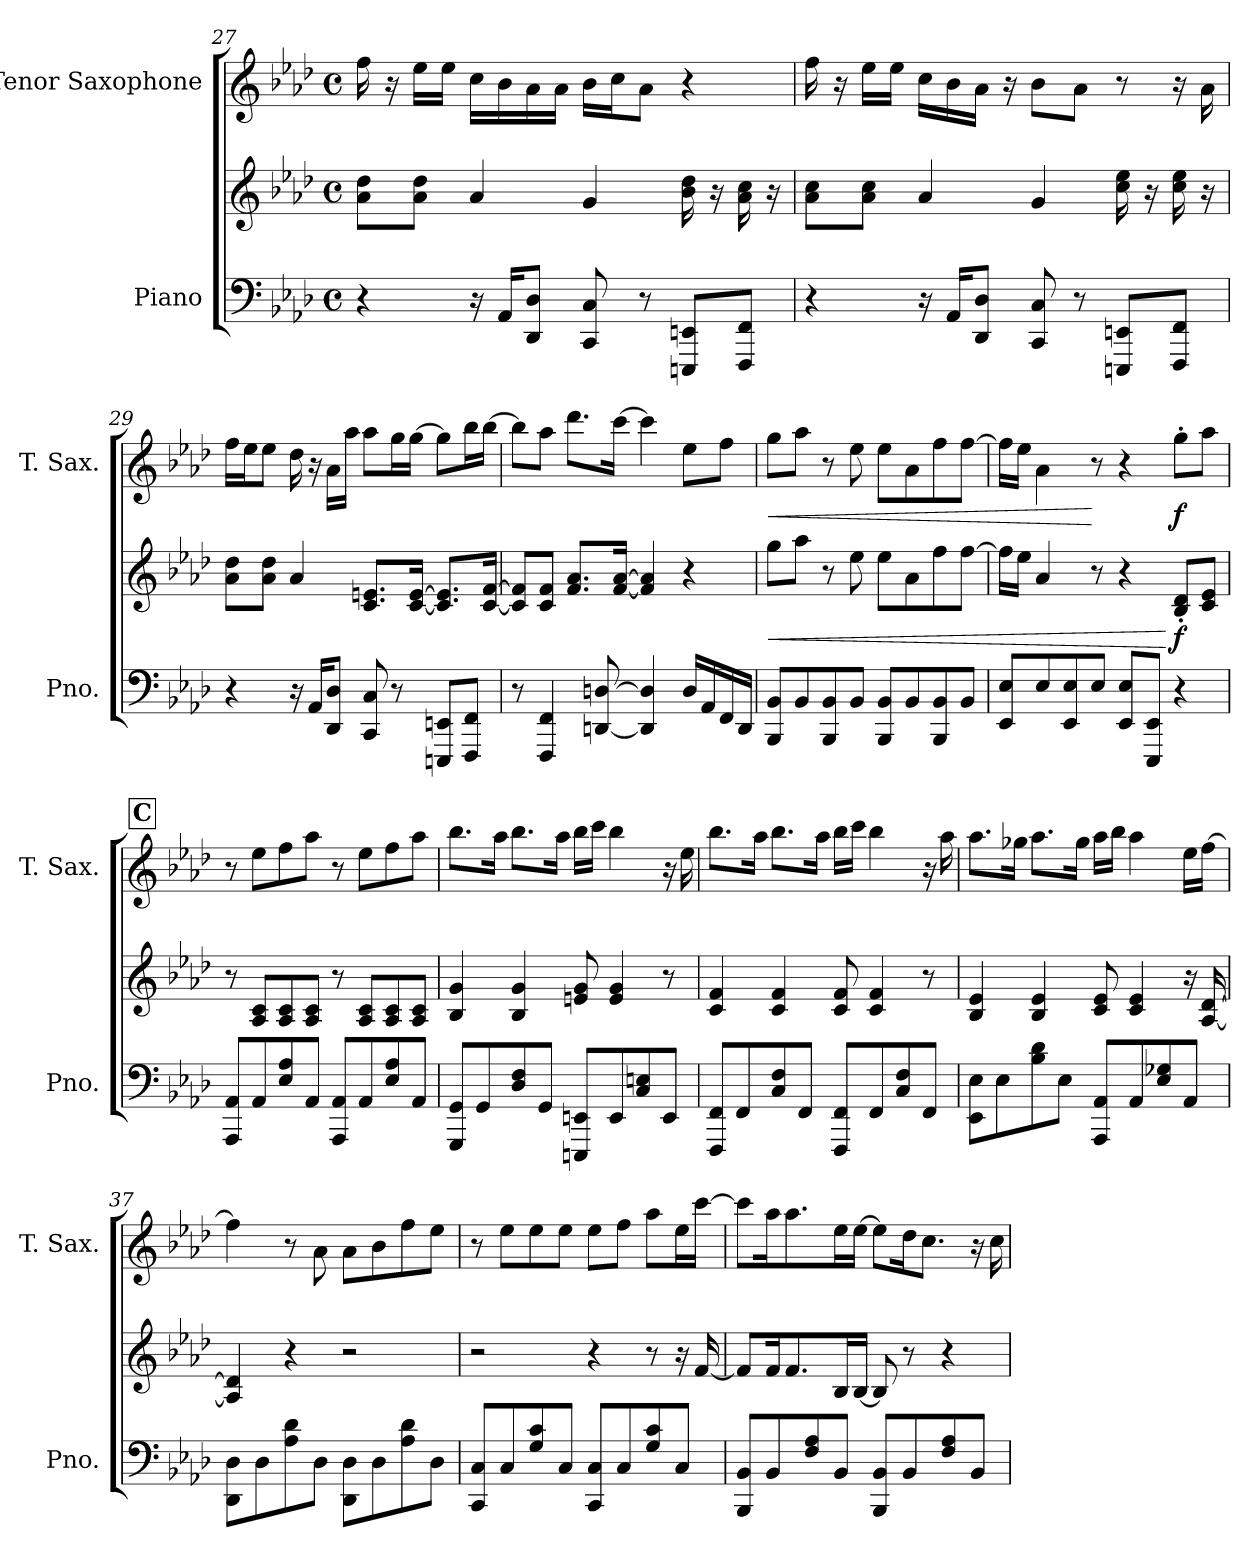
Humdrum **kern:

**kern	**kern	**dynam	**kern	**dynam
*part2	*part2	*part2	*part1	*part1
*staff3	*staff2	*staff2/3	*staff1	*staff1
*I"Piano	*	*	*I"Tenor Saxophone	*
*I'Pno.	*	*	*I'T. Sax.	*
!!LO:LB:g=z
*clefF4	*clefG2	*	*clefG2	*
*	*	*	*ITrd8c14	*
*k[b-e-a-d-]	*k[b-e-a-d-]	*	*k[b-e-a-d-]	*
*M4/4	*M4/4	*	*M4/4	*
*met(c)	*met(c)	*	*met(c)	*
=27	=27	=27	=27	=27
4r	8a-\ 8dd-\L	.	16f\	.
.	.	.	16r	.
.	8a-\ 8dd-\J	.	16e-\LL	.
.	.	.	16e-\JJ	.
16r	4a-/	.	16c\LL	.
16AA-/KL	.	.	16B-\	.
8DD-/ 8D-/J	.	.	16A-\	.
.	.	.	16A-\JJ	.
8CC/ 8C/	4g/	.	16B-\LL	.
.	.	.	16c\J	.
8r	.	.	8A-\J	.
8EEEn/ 8EEn/L	16b-\ 16dd-\	.	4r	.
.	16r	.	.	.
8FFF/ 8FF/J	16a-\ 16cc\	.	.	.
.	16r	.	.	.
=28	=28	=28	=28	=28
4r	8a-\ 8cc\L	.	16f\	.
.	.	.	16r	.
.	8a-\ 8cc\J	.	16e-\LL	.
.	.	.	16e-\JJ	.
16r	4a-/	.	16c\LL	.
16AA-/KL	.	.	16B-\	.
8DD-/ 8D-/J	.	.	16A-\JJ	.
.	.	.	16r	.
8CC/ 8C/	4g/	.	8B-\L	.
8r	.	.	8A-\J	.
8EEEn/ 8EEn/L	16cc\ 16ee-\	.	8r	.
.	16r	.	.	.
8FFF/ 8FF/J	16cc\ 16ee-\	.	16r	.
.	16r	.	16A-\	.
!!LO:PB:g=z
=29	=29	=29	=29	=29
4r	8a-\ 8dd-\L	.	16f\LL	.
.	.	.	16e-\J	.
.	8a-\ 8dd-\J	.	8e-\J	.
16r	4a-/	.	16d-\	.
16AA-/KL	.	.	16r	.
8DD-/ 8D-/J	.	.	16A-\LL	.
.	.	.	16a-\JJ	.
8CC/ 8C/	8.c/ 8.en/L	.	8a-\L	.
8r	.	.	16g\L	.
.	[16c/ [16e/Jk	.	[16g\JJ	.
8EEEn/ 8EEn/L	8.c/] 8.e/]L	.	8g\L]	.
8FFF/ 8FF/J	.	.	16b-\L	.
.	[16c/ [16f/Jk	.	[16b-\JJ	.
=30	=30	=30	=30	=30
8r	8c/] 8f/]L	.	8b-\L]	.
4FFF/ 4FF/	8c/ 8f/J	.	8a-\J	.
.	8.f/ 8.a-/L	.	8.dd-\L	.
[8DDn/ [8Dn/	.	.	.	.
.	[16f/ [16a-/Jk	.	[16cc\Jk	.
4DD/] 4D/]	4f/] 4a-/]	.	4cc\]	.
16D/LL	4r	.	8e-\L	.
16AA-/	.	.	.	.
16FF/	.	.	8f\J	.
16DD/JJ	.	.	.	.
=31	=31	=31	=31	=31
!	!	!LO:HP:b	!	!LO:HP:b
8BBB-/ 8BB-/L	8gg\L	<	8g\L	<
8BB-/	8aa-\J	.	8a-\J	.
8BBB-/ 8BB-/	8r	.	8r	.
8BB-/J	8ee-\	.	8e-\	.
8BBB-/ 8BB-/L	8ee-\L	.	8e-\L	.
8BB-/	8a-\	.	8A-\	.
8BBB-/ 8BB-/	8ff\	.	8f\	.
8BB-/J	[8ff\J	.	[8f\J	.
!!LO:LB:g=z
=32	=32	=32	=32	=32
8EE-/ 8E-/L	16ff\LL]	.	16f\LL]	.
.	16ee-\JJ	.	16e-\JJ	.
8E-/	4a-/	.	4A-\	.
8EE-/ 8E-/	.	.	.	.
8E-/J	8r	.	8r	[
8EE-/ 8E-/L	4r	.	4r	.
8EEE-/ 8EE-/J	.	.	.	.
!	!	!LO:DY:n=1:b	!	!LO:DY:b
4r	8B-/' 8d-/'L	[ f	8g'\L	f
.	8c/ 8e-/J	.	8a-\J	.
!!LO:REH:place=s1:a:B:fs=14:t=C
=33	=33	=33	=33	=33
8AAA-/ 8AA-/L	8r	.	8r	.
8AA-/	8A-/ 8c/L	.	8e-\L	.
8E-/ 8A-/	8A-/ 8c/	.	8f\	.
8AA-/J	8A-/ 8c/J	.	8a-\J	.
8AAA-/ 8AA-/L	8r	.	8r	.
8AA-/	8A-/ 8c/L	.	8e-\L	.
8E-/ 8A-/	8A-/ 8c/	.	8f\	.
8AA-/J	8A-/ 8c/J	.	8a-\J	.
=34	=34	=34	=34	=34
8GGG/ 8GG/L	4B-/ 4g/	.	8.b-\L	.
8GG/	.	.	.	.
.	.	.	16a-\Jk	.
8D-/ 8F/	4B-/ 4g/	.	8.b-\L	.
8GG/J	.	.	.	.
.	.	.	16a-\Jk	.
8EEEn/ 8EEn/L	8en/ 8g/	.	16b-\LL	.
.	.	.	16cc\JJ	.
8EE/	4e/ 4g/	.	4b-\	.
8C/ 8En/	.	.	.	.
8EE/J	8r	.	16r	.
.	.	.	16e-\	.
!!LO:LB:g=z
=35	=35	=35	=35	=35
8FFF/ 8FF/L	4c/ 4f/	.	8.b-\L	.
8FF/	.	.	.	.
.	.	.	16a-\Jk	.
8C/ 8F/	4c/ 4f/	.	8.b-\L	.
8FF/J	.	.	.	.
.	.	.	16a-\Jk	.
8FFF/ 8FF/L	8c/ 8f/	.	16b-\LL	.
.	.	.	16cc\JJ	.
8FF/	4c/ 4f/	.	4b-\	.
8C/ 8F/	.	.	.	.
8FF/J	8r	.	16r	.
.	.	.	16a-\	.
=36	=36	=36	=36	=36
8EE-\ 8E-\L	4B-/ 4e-/	.	8.a-\L	.
8E-\	.	.	.	.
.	.	.	16g-X\Jk	.
8B-\ 8d-\	4B-/ 4e-/	.	8.a-\L	.
8E-\J	.	.	.	.
.	.	.	16g-\Jk	.
8AAA-/ 8AA-/L	8c/ 8e-/	.	16a-\LL	.
.	.	.	16b-\JJ	.
8AA-/	4c/ 4e-/	.	4a-\	.
8E-/ 8G-X/	.	.	.	.
8AA-/J	16r	.	16e-\LL	.
.	[16A-/ [16d-/	.	[16f\JJ	.
=37	=37	=37	=37	=37
8DD-\ 8D-\L	4A-/] 4d-/]	.	4f\]	.
8D-\	.	.	.	.
8A-\ 8d-\	4r	.	8r	.
8D-\J	.	.	8A-\	.
8DD-\ 8D-\L	2r	.	8A-\L	.
8D-\	.	.	8B-\	.
8A-\ 8d-\	.	.	8f\	.
8D-\J	.	.	8e-\J	.
!!LO:PB:g=z
=38	=38	=38	=38	=38
8CC/ 8C/L	2r	.	8r	.
8C/	.	.	8e-\L	.
8G/ 8c/	.	.	8e-\	.
8C/J	.	.	8e-\J	.
8CC/ 8C/L	4r	.	8e-\L	.
8C/	.	.	8f\J	.
8G/ 8c/	8r	.	8a-\L	.
8C/J	16r	.	16e-\L	.
.	[16f/	.	[16cc\JJ	.
=39	=39	=39	=39	=39
8BBB-/ 8BB-/L	8f/L]	.	8cc\L]	.
8BB-/	16f/K	.	16a-\K	.
.	8.f/	.	8.a-\	.
8F/ 8A-/	.	.	.	.
8BB-/J	16B-/L	.	16e-\L	.
.	[16B-/JJ	.	[16e-\JJ	.
8BBB-/ 8BB-/L	8B-/]	.	8e-\L]	.
8BB-/	8r	.	16d-\K	.
.	.	.	8.c\J	.
8F/ 8A-/	4r	.	.	.
8BB-/J	.	.	16r	.
.	.	.	16c\	.
=	=	=	=	=
*-	*-	*-	*-	*-
